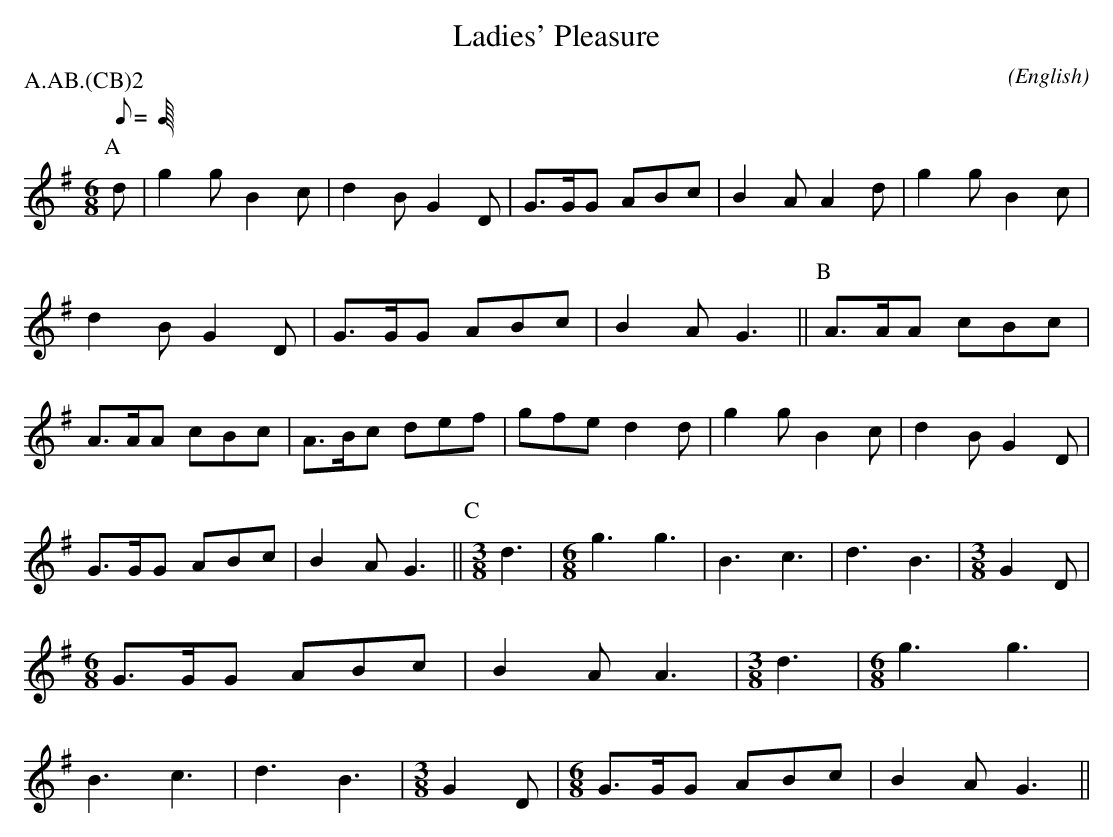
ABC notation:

X:1
T:Ladies' Pleasure
M:6/8
C:
O:English
P:A.AB.(CB)2
L:1/8
K:G
Q:C3=100
P:A
d|g2 g B2 c|d2 B G2 D|G>GG ABc|B2 A A2   \
d|g2 g B2 c|d2 B G2 D|G>GG ABc|B2 A G3||\
P:B
A>AA cBc|A>AA cBc|A>Bc def|gfe  d2 d|\
g2 g B2 c|d2 B G2 D|G>GG ABc|B2 A G3||\
P:C
M:3/8
L:1/8
d3|\
M:6/8
g3 g3|B3 c3|d3 B3|\
M:3/8
L:1/8
G2 D|\
M:6/8
G>GG ABc|B2 A A3|\
M:3/8
L:1/8
d3|\
M:6/8
g3 g3|B3 c3|d3 B3|\
M:3/8
L:1/8
G2 D|\
M:6/8
G>GG ABc|B2 A G3||
